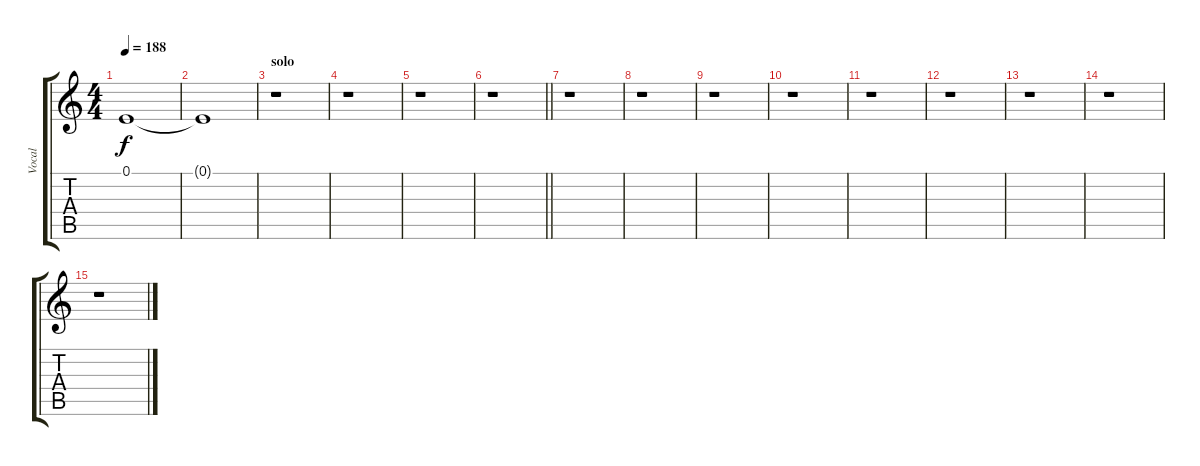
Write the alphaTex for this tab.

\track ("Vocal" "Vocal") {instrument lead3calliope}
\staff {score tabs}
\tuning (E4 B3 G3 D3 A2 E2) {hide}
\ts (4 4)
\tempo 188
\clef g2
\ks c
0.1{t}.1{dy f} |
0.1{t}.1 |
\section ("" "solo")
r.1 |
r.1 |
r.1 |
\barLineRight lightlight
r.1 |
r.1 |
r.1 |
r.1 |
r.1 |
r.1 |
r.1 |
r.1 |
r.1 |
r.1
